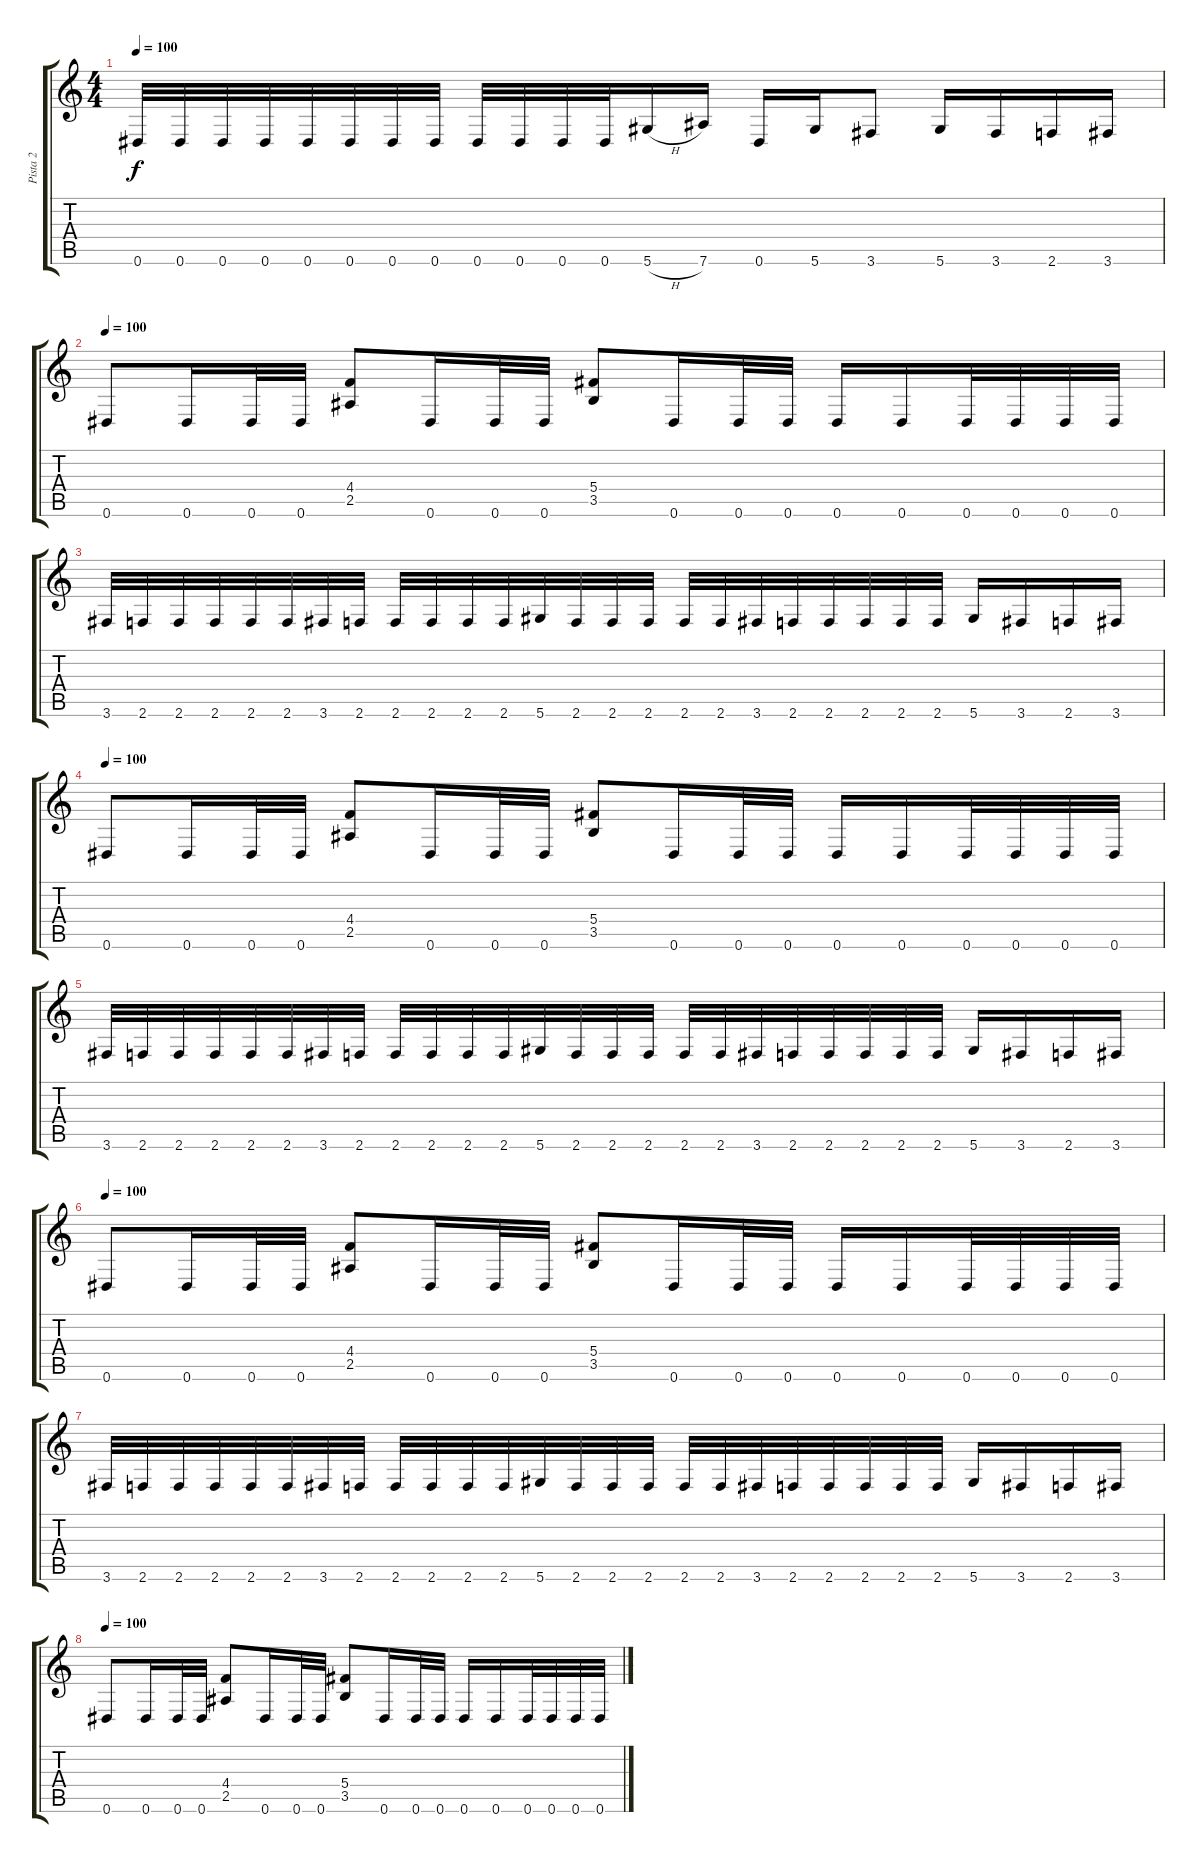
\track ("Pista 2" "Pista 2") {instrument distortionguitar}
\staff {score tabs}
\tuning (Eb4 Bb3 Gb3 Db3 Ab2 Eb2) {hide}
\ts (4 4)
\tempo 100
\clef g2
\ks c
0.6.32{dy f} 0.6.32 0.6.32 0.6.32 0.6.32 0.6.32 0.6.32 0.6.32 0.6.32 0.6.32 0.6.32 0.6.32 5.6{h}.16 7.6.16 0.6.16 5.6.16 3.6.8 5.6.16 3.6.16 2.6.16 3.6.16 |
\tempo 100
0.6.8 0.6.16 0.6.32 0.6.32 (4.4 2.5).8 0.6.16 0.6.32 0.6.32 (5.4 3.5).8 0.6.16 0.6.32 0.6.32 0.6.16 0.6.16 0.6.32 0.6.32 0.6.32 0.6.32 |
3.6.32 2.6.32 2.6.32 2.6.32 2.6.32 2.6.32 3.6.32 2.6.32 2.6.32 2.6.32 2.6.32 2.6.32 5.6.32 2.6.32 2.6.32 2.6.32 2.6.32 2.6.32 3.6.32 2.6.32 2.6.32 2.6.32 2.6.32 2.6.32 5.6.16 3.6.16 2.6.16 3.6.16 |
\tempo 100
0.6.8 0.6.16 0.6.32 0.6.32 (4.4 2.5).8 0.6.16 0.6.32 0.6.32 (5.4 3.5).8 0.6.16 0.6.32 0.6.32 0.6.16 0.6.16 0.6.32 0.6.32 0.6.32 0.6.32 |
3.6.32 2.6.32 2.6.32 2.6.32 2.6.32 2.6.32 3.6.32 2.6.32 2.6.32 2.6.32 2.6.32 2.6.32 5.6.32 2.6.32 2.6.32 2.6.32 2.6.32 2.6.32 3.6.32 2.6.32 2.6.32 2.6.32 2.6.32 2.6.32 5.6.16 3.6.16 2.6.16 3.6.16 |
\tempo 100
0.6.8 0.6.16 0.6.32 0.6.32 (4.4 2.5).8 0.6.16 0.6.32 0.6.32 (5.4 3.5).8 0.6.16 0.6.32 0.6.32 0.6.16 0.6.16 0.6.32 0.6.32 0.6.32 0.6.32 |
3.6.32 2.6.32 2.6.32 2.6.32 2.6.32 2.6.32 3.6.32 2.6.32 2.6.32 2.6.32 2.6.32 2.6.32 5.6.32 2.6.32 2.6.32 2.6.32 2.6.32 2.6.32 3.6.32 2.6.32 2.6.32 2.6.32 2.6.32 2.6.32 5.6.16 3.6.16 2.6.16 3.6.16 |
\tempo 100
0.6.8 0.6.16 0.6.32 0.6.32 (4.4 2.5).8 0.6.16 0.6.32 0.6.32 (5.4 3.5).8 0.6.16 0.6.32 0.6.32 0.6.16 0.6.16 0.6.32 0.6.32 0.6.32 0.6.32
